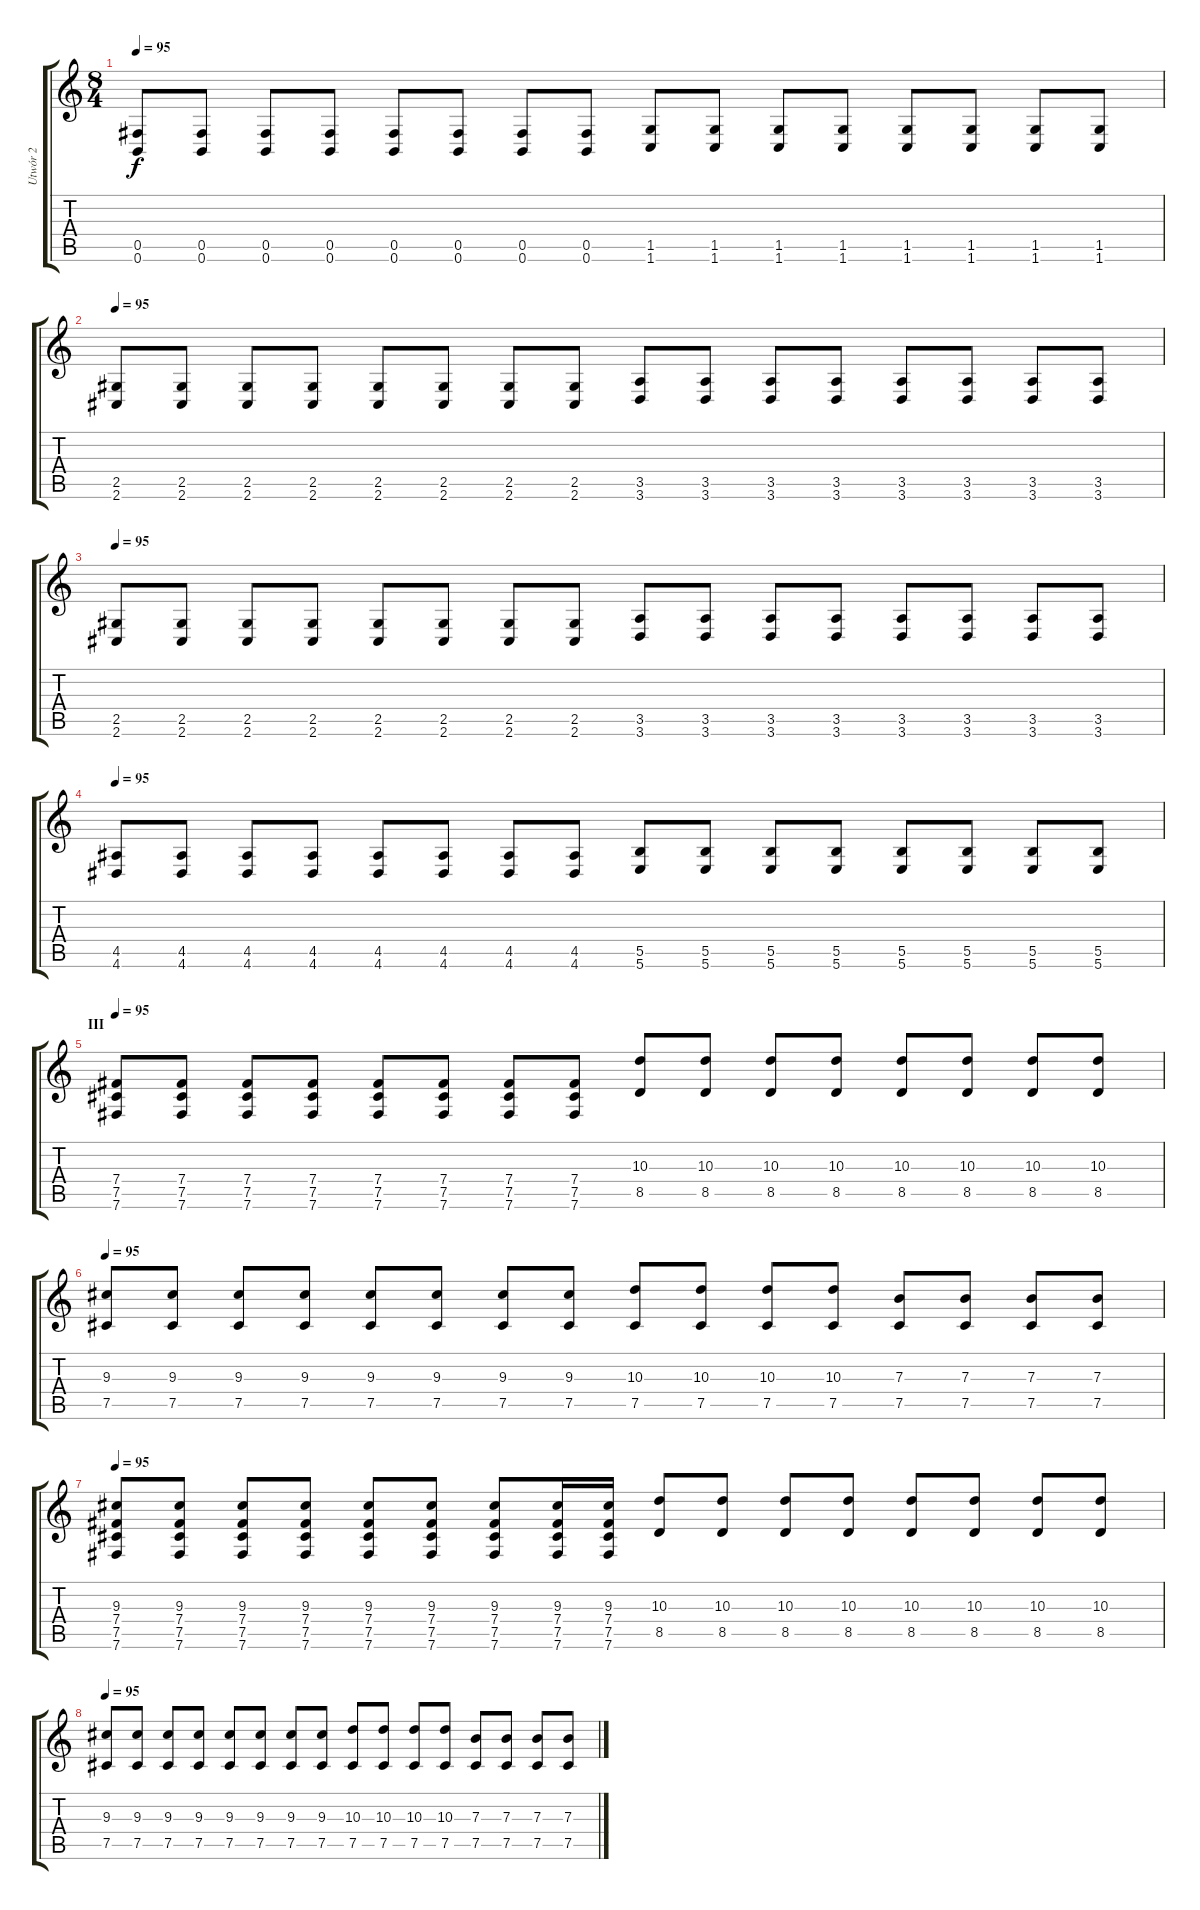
\track ("Utwór 2" "Utwór 2") {instrument overdrivenguitar}
\staff {score tabs}
\tuning (Db4 Ab3 E3 B2 Gb2 B1) {hide}
\ts (8 4)
\tempo 95
\clef g2
\ks c
(0.5 0.6).8{dy f} (0.5 0.6).8 (0.5 0.6).8 (0.5 0.6).8 (0.5 0.6).8 (0.5 0.6).8 (0.5 0.6).8 (0.5 0.6).8 (1.5 1.6).8 (1.5 1.6).8 (1.5 1.6).8 (1.5 1.6).8 (1.5 1.6).8 (1.5 1.6).8 (1.5 1.6).8 (1.5 1.6).8 |
\tempo 95
(2.5 2.6).8 (2.5 2.6).8 (2.5 2.6).8 (2.5 2.6).8 (2.5 2.6).8 (2.5 2.6).8 (2.5 2.6).8 (2.5 2.6).8 (3.5 3.6).8 (3.5 3.6).8 (3.5 3.6).8 (3.5 3.6).8 (3.5 3.6).8 (3.5 3.6).8 (3.5 3.6).8 (3.5 3.6).8 |
\tempo 95
(2.5 2.6).8 (2.5 2.6).8 (2.5 2.6).8 (2.5 2.6).8 (2.5 2.6).8 (2.5 2.6).8 (2.5 2.6).8 (2.5 2.6).8 (3.5 3.6).8 (3.5 3.6).8 (3.5 3.6).8 (3.5 3.6).8 (3.5 3.6).8 (3.5 3.6).8 (3.5 3.6).8 (3.5 3.6).8 |
\tempo 95
(4.5 4.6).8 (4.5 4.6).8 (4.5 4.6).8 (4.5 4.6).8 (4.5 4.6).8 (4.5 4.6).8 (4.5 4.6).8 (4.5 4.6).8 (5.5 5.6).8 (5.5 5.6).8 (5.5 5.6).8 (5.5 5.6).8 (5.5 5.6).8 (5.5 5.6).8 (5.5 5.6).8 (5.5 5.6).8 |
\section ("" "III")
\tempo 95
(7.4 7.5 7.6).8 (7.4 7.5 7.6).8 (7.4 7.5 7.6).8 (7.4 7.5 7.6).8 (7.4 7.5 7.6).8 (7.4 7.5 7.6).8 (7.4 7.5 7.6).8 (7.4 7.5 7.6).8 (10.3 8.5).8{volume 10 instrument overdrivenguitar} (10.3 8.5).8 (10.3 8.5).8 (10.3 8.5).8 (10.3 8.5).8 (10.3 8.5).8 (10.3 8.5).8 (10.3 8.5).8 |
\tempo 95
(9.3 7.5).8 (9.3 7.5).8 (9.3 7.5).8 (9.3 7.5).8 (9.3 7.5).8 (9.3 7.5).8 (9.3 7.5).8 (9.3 7.5).8 (10.3 7.5).8 (10.3 7.5).8 (10.3 7.5).8 (10.3 7.5).8 (7.3 7.5).8 (7.3 7.5).8 (7.3 7.5).8 (7.3 7.5).8 |
\tempo 95
(9.3 7.4 7.5 7.6).8 (9.3 7.4 7.5 7.6).8 (9.3 7.4 7.5 7.6).8 (9.3 7.4 7.5 7.6).8 (9.3 7.4 7.5 7.6).8 (9.3 7.4 7.5 7.6).8 (9.3 7.4 7.5 7.6).8 (9.3 7.4 7.5 7.6).16 (9.3 7.4 7.5 7.6).16 (10.3 8.5).8{volume 10 instrument overdrivenguitar} (10.3 8.5).8 (10.3 8.5).8 (10.3 8.5).8 (10.3 8.5).8 (10.3 8.5).8 (10.3 8.5).8 (10.3 8.5).8 |
\tempo 95
(9.3 7.5).8 (9.3 7.5).8 (9.3 7.5).8 (9.3 7.5).8 (9.3 7.5).8 (9.3 7.5).8 (9.3 7.5).8 (9.3 7.5).8 (10.3 7.5).8 (10.3 7.5).8 (10.3 7.5).8 (10.3 7.5).8 (7.3 7.5).8 (7.3 7.5).8 (7.3 7.5).8 (7.3 7.5).8
